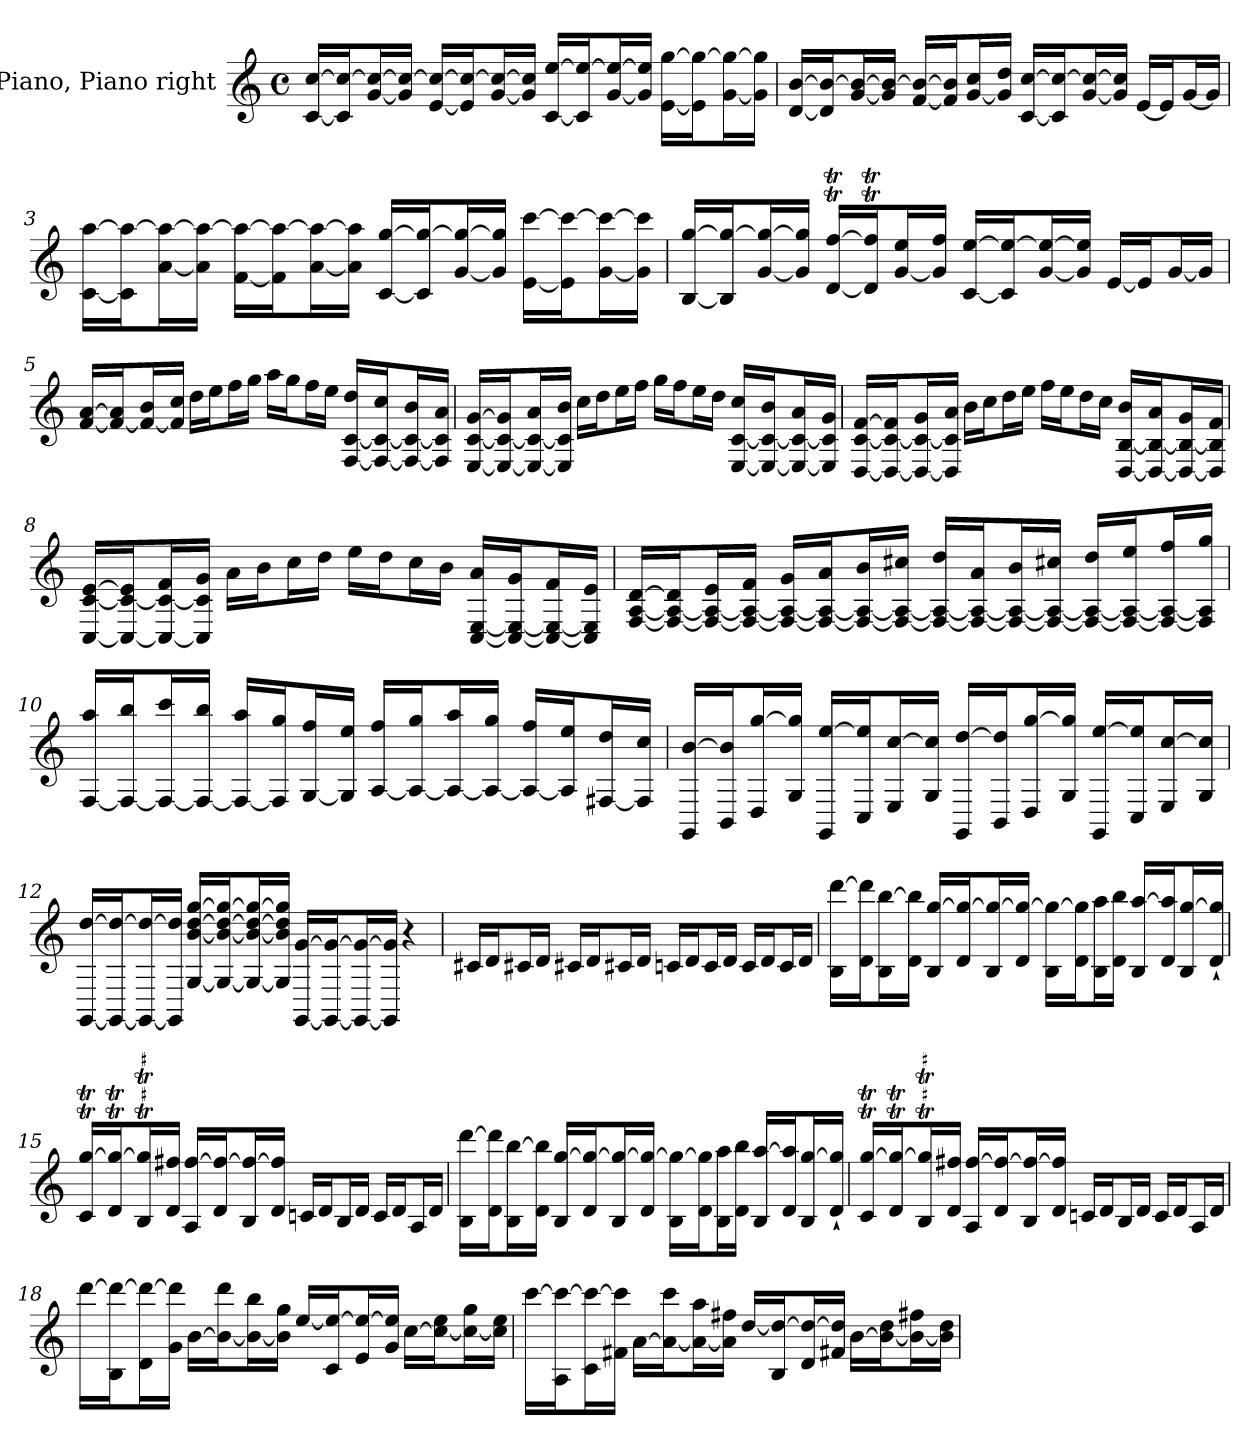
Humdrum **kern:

**kern
*part1
*staff1
*I"Piano, Piano right
*I'Pno
*clefG2
*k[]
*M4/4
*met(c)
=1
[16c [16ccLL
16c] 16cc_J
[16g 16cc_L
16g] 16cc_JJ
[16e 16cc_LL
16e] 16cc_J
[16g 16cc_L
16g] 16cc]JJ
[16c [16eeLL
16c] 16ee_J
[16g 16ee_L
16g] 16ee]JJ
[16e [16ggLL
16e] 16gg_J
[16g 16gg_L
16g] 16gg]JJ
=2
[16d [16bLL
16d] 16b_J
[16g 16b_L
16g] 16b_JJ
[16f 16b_LL
16f] 16b]J
[16g 16ccL
16g] 16ddJJ
[16c [16ccLL
16c] 16cc_J
[16g 16cc_L
16g] 16cc]JJ
[16eLL
16eJ]
[16gL
16gJJ]
=3
[16c [16aaLL
16c] 16aa_J
[16a 16aa_L
16a] 16aa_JJ
[16f 16aa_LL
16f] 16aa_J
[16a 16aa_L
16a] 16aa]JJ
[16c [16ggLL
16c] 16gg_J
[16g 16gg_L
16g] 16gg]JJ
[16e [16cccLL
16e] 16ccc_J
[16g 16ccc_L
16g] 16ccc]JJ
=4
[16B [16ggLL
16B] 16gg_J
[16g 16gg_L
16g] 16gg]JJ
[16dT [16ffTLL
16d]T 16ff]TJ
[16g 16eeL
16g] 16ffJJ
[16c [16eeLL
16c] 16ee_J
[16g 16ee_L
16g] 16ee]JJ
[16eLL
16eJ]
[16gL
16gJJ]
=5
[16f [16aLL
16f_ 16a]J
16f_ 16bL
16f] 16ccJJ
16ddLL
16eeJ
16ffL
16ggJJ
16aaLL
16ggJ
16ffL
16eeJJ
[16F [16c 16ddLL
16F_ 16c_ 16ccJ
16F_ 16c_ 16bL
16F] 16c] 16aJJ
=6
[16E [16c [16gLL
16E_ 16c_ 16g]J
16E_ 16c_ 16aL
16E] 16c] 16bJJ
16ccLL
16ddJ
16eeL
16ffJJ
16ggLL
16ffJ
16eeL
16ddJJ
[16E [16c 16ccLL
16E_ 16c_ 16bJ
16E_ 16c_ 16aL
16E] 16c] 16gJJ
=7
[16D [16c [16fLL
16D_ 16c_ 16f]J
16D_ 16c_ 16gL
16D] 16c] 16aJJ
16bLL
16ccJ
16ddL
16eeJJ
16ffLL
16eeJ
16ddL
16ccJJ
[16D [16B 16bLL
16D_ 16B_ 16aJ
16D_ 16B_ 16gL
16D] 16B] 16fJJ
=8
[16C [16c [16eLL
16C_ 16c_ 16e]J
16C_ 16c_ 16fL
16C] 16c] 16gJJ
16aLL
16bJ
16ccL
16ddJJ
16eeLL
16ddJ
16ccL
16bJJ
[16C [16E 16aLL
16C_ 16E_ 16gJ
16C_ 16E_ 16fL
16C] 16E] 16eJJ
=9
[16F [16A [16dLL
16F_ 16A_ 16d]J
16F_ 16A_ 16eL
16F_ 16A_ 16fJJ
16F_ 16A_ 16gLL
16F_ 16A_ 16aJ
16F_ 16A_ 16bL
16F_ 16A_ 16cc#XJJ
16F_ 16A_ 16ddLL
16F_ 16A_ 16aJ
16F_ 16A_ 16bL
16F_ 16A_ 16cc#XJJ
16F_ 16A_ 16ddLL
16F_ 16A_ 16eeJ
16F_ 16A_ 16ffL
16F] 16A] 16ggJJ
=10
[16F 16aaLL
16F_ 16bbJ
16F_ 16cccL
16F_ 16bbJJ
16F_ 16aaLL
16F] 16ggJ
[16G 16ffL
16G] 16eeJJ
[16A 16ffLL
16A_ 16ggJ
16A_ 16aaL
16A_ 16ggJJ
16A_ 16ffLL
16A] 16eeJ
[16F#X 16ddL
16F#] 16ccJJ
=11
16GG [16bLL
16BB 16b]J
16D [16ggL
16G 16gg]JJ
16GG [16eeLL
16C 16ee]J
16E [16ccL
16G 16cc]JJ
16GG [16ddLL
16BB 16dd]J
16D [16ggL
16G 16gg]JJ
16GG [16eeLL
16C 16ee]J
16E [16ccL
16G 16cc]JJ
=12
[16GG [16ddLL
16GG_ 16dd_J
16GG_ 16dd_L
16GG] 16dd]JJ
[16G [16b [16dd [16ggLL
16G_ 16b_ 16dd_ 16gg_J
16G_ 16b_ 16dd_ 16gg_L
16G] 16b] 16dd] 16gg]JJ
[16GG [16gLL
16GG_ 16g_J
16GG_ 16g_L
16GG] 16g]JJ
4r
=13
16c#XLL
16dJ
16c#XL
16dJJ
16c#XLL
16dJ
16c#XL
16dJJ
16cnLL
16dJ
16cL
16dJJ
16cLL
16dJ
16cL
16dJJ
=14
16B [16dddLL
16d 16ddd]J
16B [16bbL
16d 16bb]JJ
16B [16ggLL
16d 16gg_J
16B 16gg_L
16d 16gg_JJ
16B 16gg_LL
16d 16gg]J
16B 16aaL
16d 16bbJJ
16B [16aaLL
16d 16aa]J
16B [16ggL
16d` 16gg]`JJ
=15
16cT [16ggTLL
16dT 16gg_TJ
16BT 16gg]TL
16d 16ff#XJJ
16A [16ff#LL
16d 16ff#_J
16B 16ff#_L
16d 16ff#]JJ
16cLL
16dJ
16BL
16dJJ
16cLL
16dJ
16AL
16dJJ
=16
16B [16dddLL
16d 16ddd]J
16B [16bbL
16d 16bb]JJ
16B [16ggLL
16d 16gg_J
16B 16gg_L
16d 16gg_JJ
16B 16gg_LL
16d 16gg]J
16B 16aaL
16d 16bbJJ
16B [16aaLL
16d 16aa]J
16B [16ggL
16d` 16gg]`JJ
=17
16cT [16ggTLL
16dT 16gg_TJ
16BT 16gg]TL
16d 16ff#XJJ
16A [16ff#LL
16d 16ff#_J
16B 16ff#_L
16d 16ff#]JJ
16cLL
16dJ
16BL
16dJJ
16cLL
16dJ
16AL
16dJJ
=18
[16dddLL
16B 16ddd_J
16d 16ddd_L
16g 16ddd]JJ
[16bLL
16b_ 16dddJ
16b_ 16bbL
16b] 16ggJJ
[16eeLL
16c 16ee_J
16e 16ee_L
16g 16ee]JJ
[16ccLL
16cc_ 16eeJ
16cc_ 16ggL
16cc] 16eeJJ
=19
[16cccLL
16A 16ccc_J
16c 16ccc_L
16f#X 16ccc]JJ
[16aLL
16a_ 16cccJ
16a_ 16aaL
16a] 16ff#XJJ
[16ddLL
16B 16dd_J
16d 16dd_L
16f#X 16dd]JJ
[16bLL
16b_ 16ddJ
16b_ 16ff#XL
16b] 16ddJJ
=
*-
